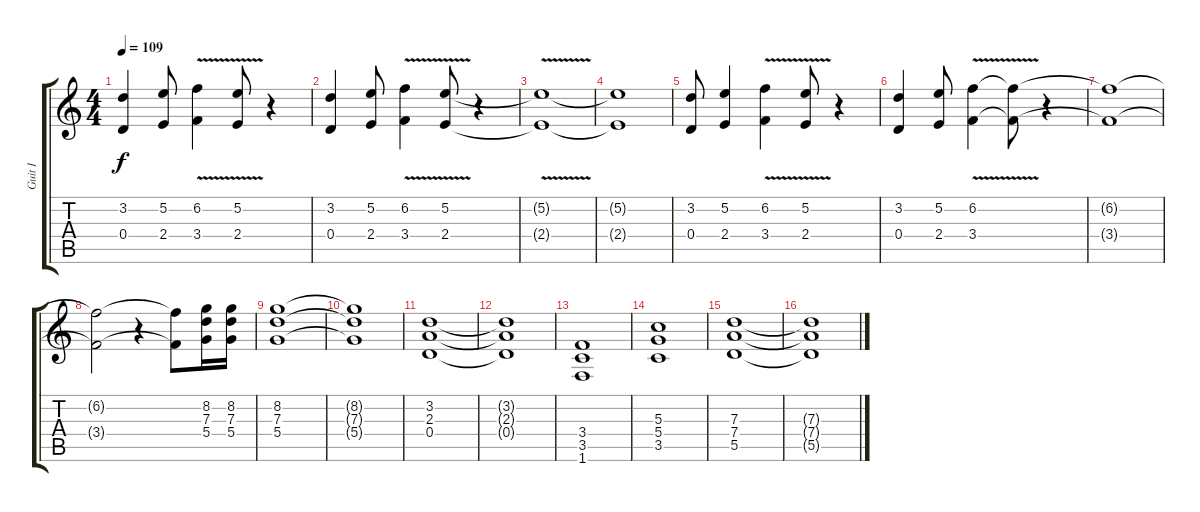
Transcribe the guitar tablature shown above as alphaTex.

\track ("Guit I" "Guit I") {instrument electricguitarclean}
\staff {score tabs}
\tuning (E4 B3 G3 D3 A2 E2) {hide}
\ts (4 4)
\tempo 109
\clef g2
\ks c
(3.2 0.4).4{dy f} (5.2 2.4).8 (6.2 3.4{v}).4 (5.2 2.4{v}).8 r.4 |
(3.2 0.4).4 (5.2 2.4).8 (6.2 3.4{v}).4 (5.2 2.4{v}).8 r.4 |
(5.2{t} 2.4{t}).1 |
(5.2{t} 2.4{t}).1 |
(3.2 0.4).8 (5.2 2.4).4 (6.2 3.4{v}).4 (5.2 2.4{v}).8 r.4 |
(3.2 0.4).4 (5.2 2.4).8 (6.2 3.4{v}).4 (6.2{t} 3.4{t}).8 r.4 |
(6.2{t} 3.4{t}).1 |
(6.2{t} 3.4{t}).2 r.4 (6.2{t} 3.4{t}).8 (8.2 7.3 5.4).16 (8.2 7.3 5.4).16 |
(8.2 7.3 5.4).1 |
(8.2{t} 7.3{t} 5.4{t}).1 |
(3.2 2.3 0.4).1 |
(3.2{t} 2.3{t} 0.4{t}).1 |
(3.4 3.5 1.6).1 |
(5.3 5.4 3.5).1 |
(7.3 7.4 5.5).1 |
(7.3{t} 7.4{t} 5.5{t}).1
